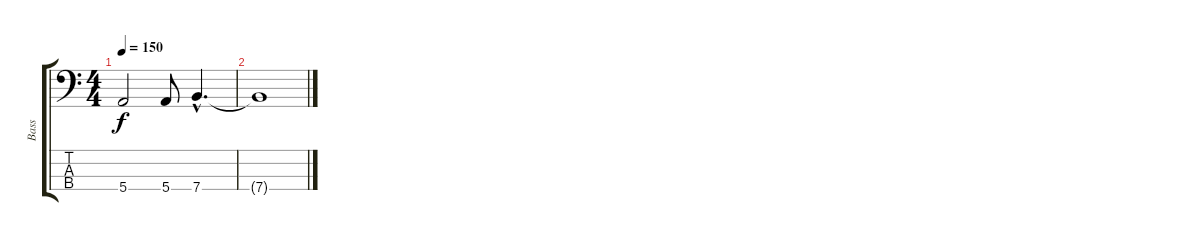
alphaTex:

\track ("Bass" "Bass") {instrument electricbassfinger}
\staff {score tabs}
\tuning (G2 D2 A1 E1) {hide}
\ts (4 4)
\tempo 150
\clef f4
\ks c
5.4.2{dy f} 5.4.8 7.4{hac}.4{d} |
7.4{t}.1
